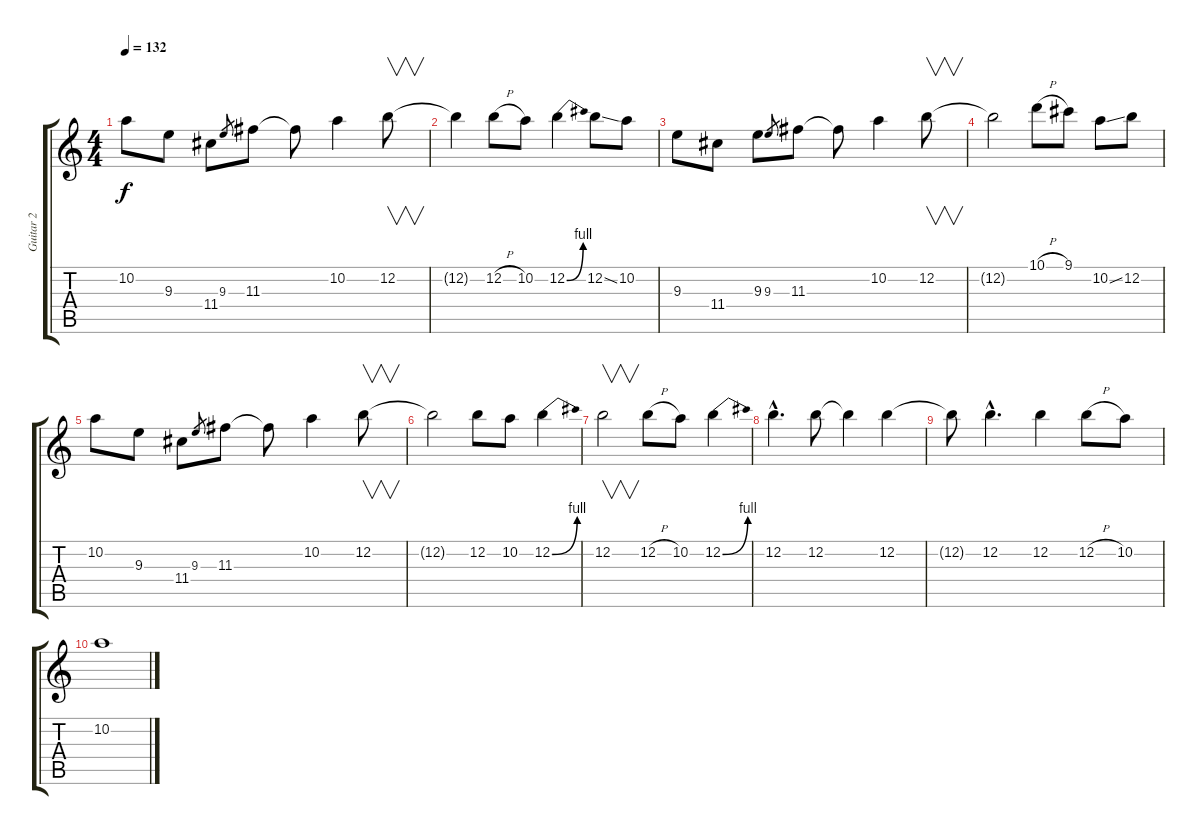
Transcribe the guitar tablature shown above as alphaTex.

\track ("Guitar 2" "Guitar 2") {instrument distortionguitar}
\staff {score tabs}
\tuning (E4 B3 G3 D3 A2 E2) {hide}
\ts (4 4)
\tempo 132
\clef g2
\ks c
10.2.8{dy f} 9.3.8 11.4.8 9.3.8{gr} 11.3.8 11.3{t}.8 10.2.4 12.2.8{v} |
12.2{t}.4 12.2{h}.8 10.2.8 12.2{be (bend 0 0 60 4)}.4 12.2{ss}.8 10.2.8 |
9.3.8 11.4.8 9.3.8 9.3.8{gr} 11.3.8 11.3{t}.8 10.2.4 12.2.8{v} |
12.2{t}.2 10.1{h}.8 9.1.8 10.2{ss}.8 12.2.8 |
10.2.8 9.3.8 11.4.8 9.3.8{gr} 11.3.8 11.3{t}.8 10.2.4 12.2.8{v} |
12.2{t}.2 12.2.8 10.2.8 12.2{be (bend 0 0 60 4)}.4 |
12.2.2{v} 12.2{h}.8 10.2.8 12.2{be (bend 0 0 60 4)}.4 |
12.2{hac}.4{d} 12.2.8 12.2{t}.4 12.2.4 |
12.2{t}.8 12.2{hac}.4{d} 12.2.4 12.2{h}.8 10.2.8 |
10.2.1
